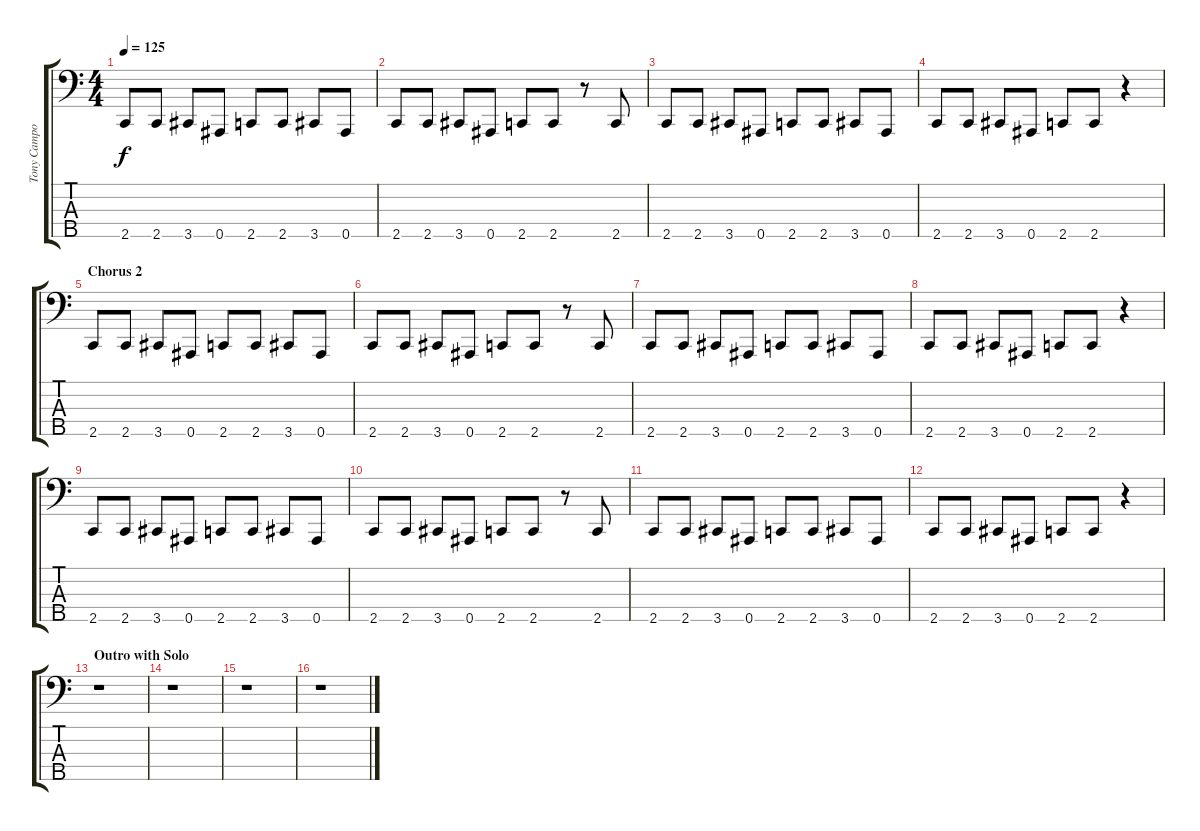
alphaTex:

\track ("Tony Campos - Bass" "Tony Campo") {instrument electricbasspick}
\staff {score tabs}
\tuning (Gb2 Db2 Ab1 Eb1 Bb0) {hide}
\ts (4 4)
\tempo 125
\clef f4
\ks c
2.5.8{dy f} 2.5.8 3.5.8 0.5.8 2.5.8 2.5.8 3.5.8 0.5.8 |
2.5.8 2.5.8 3.5.8 0.5.8 2.5.8 2.5.8 r.8 2.5.8 |
2.5.8 2.5.8 3.5.8 0.5.8 2.5.8 2.5.8 3.5.8 0.5.8 |
2.5.8 2.5.8 3.5.8 0.5.8 2.5.8 2.5.8 r.4 |
\section ("" "Chorus 2")
2.5.8 2.5.8 3.5.8 0.5.8 2.5.8 2.5.8 3.5.8 0.5.8 |
2.5.8 2.5.8 3.5.8 0.5.8 2.5.8 2.5.8 r.8 2.5.8 |
2.5.8 2.5.8 3.5.8 0.5.8 2.5.8 2.5.8 3.5.8 0.5.8 |
2.5.8 2.5.8 3.5.8 0.5.8 2.5.8 2.5.8 r.4 |
2.5.8 2.5.8 3.5.8 0.5.8 2.5.8 2.5.8 3.5.8 0.5.8 |
2.5.8 2.5.8 3.5.8 0.5.8 2.5.8 2.5.8 r.8 2.5.8 |
2.5.8 2.5.8 3.5.8 0.5.8 2.5.8 2.5.8 3.5.8 0.5.8 |
2.5.8 2.5.8 3.5.8 0.5.8 2.5.8 2.5.8 r.4 |
\section ("" "Outro with Solo")
r.1 |
r.1 |
r.1 |
r.1
